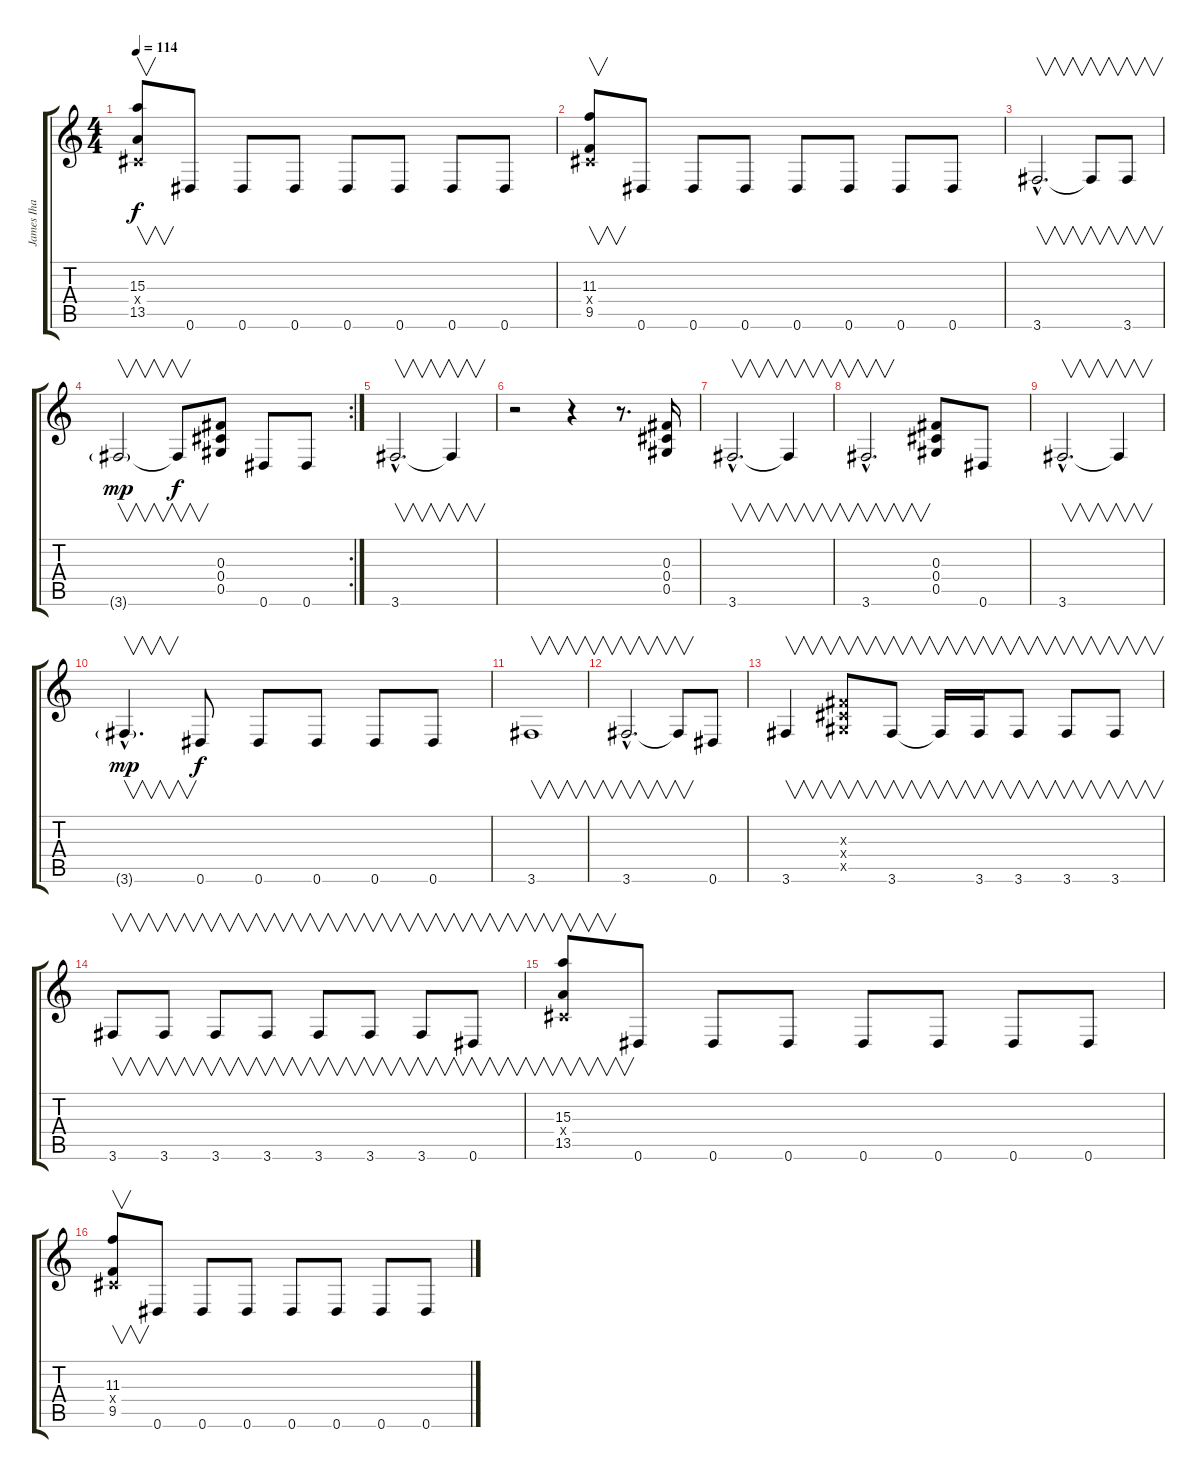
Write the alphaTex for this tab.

\track ("James Iha" "James Iha") {instrument overdrivenguitar}
\staff {score tabs}
\tuning (Eb4 Bb3 Gb3 Db3 Ab2 Eb2) {hide}
\ts (4 4)
\tempo 114
\clef g2
\ks c
(15.3 0.4{x} 13.5).8{v dy f} 0.6.8 0.6.8 0.6.8 0.6.8 0.6.8 0.6.8 0.6.8 |
(11.3 0.4{x} 9.5).8{v} 0.6.8 0.6.8 0.6.8 0.6.8 0.6.8 0.6.8 0.6.8 |
3.6{hac}.2{v d} 3.6{t}.8{v} 3.6.8{v} |
\rc 2
3.6{g}.2{v dy mp} 3.6{t}.8{v dy f} (0.3 0.4 0.5).8 0.6.8 0.6.8 |
3.6{hac}.2{v d} 3.6{t}.4{v} |
r.2 r.4 r.8{d} (0.3 0.4 0.5).16 |
3.6{hac}.2{v d} 3.6{t}.4{v} |
3.6{hac}.2{v d} (0.3 0.4 0.5).8 0.6.8 |
3.6{hac}.2{v d} 3.6{t}.4{v} |
3.6{g hac}.4{v d dy mp} 0.6.8{dy f} 0.6.8 0.6.8 0.6.8 0.6.8 |
3.6.1{v} |
3.6{hac}.2{v d} 3.6{t}.8{v} 0.6.8 |
3.6.4{v} (0.3{x} 0.4{x} 0.5{x}).8{v} 3.6.8{v} 3.6{t}.16{v} 3.6.16{v} 3.6.8{v} 3.6.8{v} 3.6.8{v} |
3.6.8{v} 3.6.8{v} 3.6.8{v} 3.6.8{v} 3.6.8{v} 3.6.8{v} 3.6.8{v} 0.6.8{v} |
(15.3 0.4{x} 13.5).8{v} 0.6.8 0.6.8 0.6.8 0.6.8 0.6.8 0.6.8 0.6.8 |
(11.3 0.4{x} 9.5).8{v} 0.6.8 0.6.8 0.6.8 0.6.8 0.6.8 0.6.8 0.6.8
